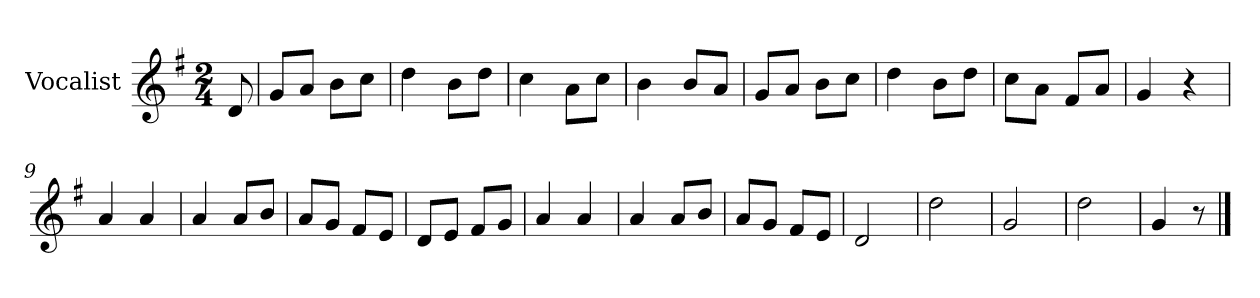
**kern
*part1
*staff1
*I"Vocalist
*k[f#]
*G:
*M2/4
=
8d
=1
8gL
8aJ
8bL
8ccJ
=2
4dd
8bL
8ddJ
=3
4cc
8aL
8ccJ
=4
4b
8bL
8aJ
=5
8gL
8aJ
8bL
8ccJ
=6
4dd
8bL
8ddJ
=7
8ccL
8aJ
8f#L
8aJ
=8
4g
4r
=9
4a
4a
=10
4a
8aL
8bJ
=11
8aL
8gJ
8f#L
8eJ
=12
8dL
8eJ
8f#L
8gJ
=13
4a
4a
=14
4a
8aL
8bJ
=15
8aL
8gJ
8f#L
8eJ
=16
2d
=17
2dd
=18
2g
=19
2dd
=20
4g
8r
==
*-
